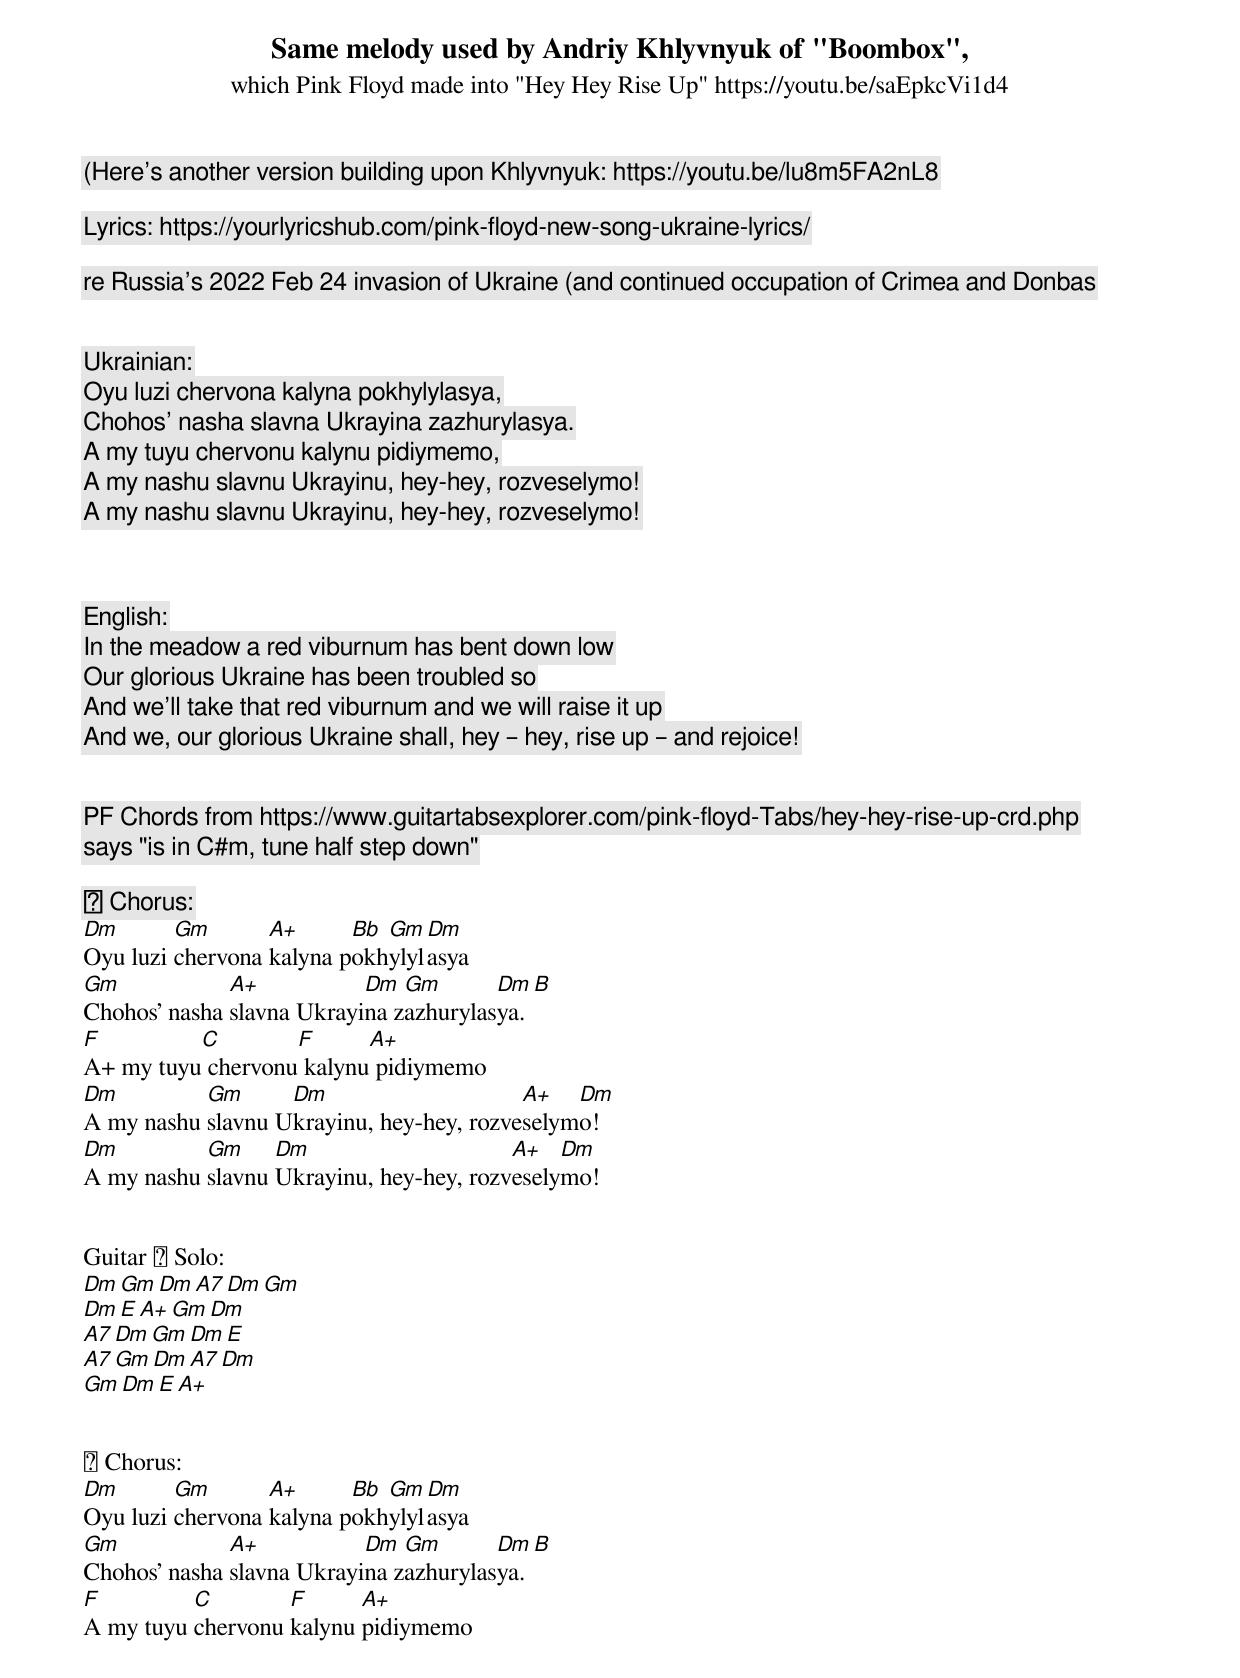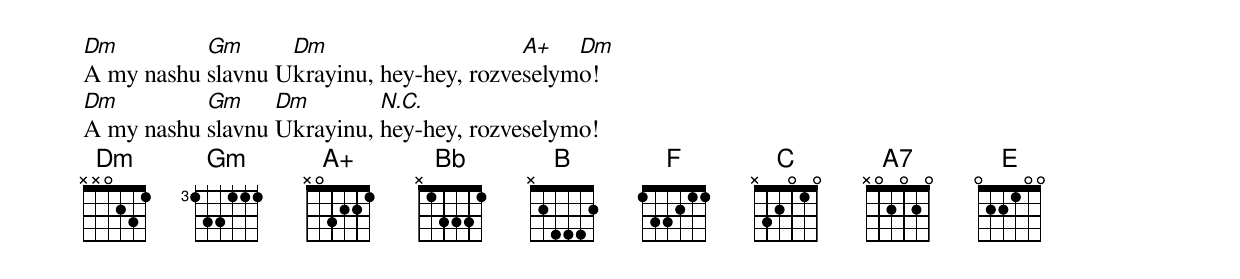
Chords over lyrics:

Same melody used by Andriy Khlyvnyuk of "Boombox",
which Pink Floyd made into "Hey Hey Rise Up" https://youtu.be/saEpkcVi1d4
(Here's another version building upon Khlyvnyuk: https://youtu.be/lu8m5FA2nL8

Lyrics: https://yourlyricshub.com/pink-floyd-new-song-ukraine-lyrics/

re Russia's 2022 Feb 24 invasion of Ukraine (and continued occupation of Crimea and Donbas


Ukrainian:
Oyu luzi chervona kalyna pokhylylasya,
Chohos’ nasha slavna Ukrayina zazhurylasya.
A my tuyu chervonu kalynu pidiymemo,
A my nashu slavnu Ukrayinu, hey-hey, rozveselymo!
A my nashu slavnu Ukrayinu, hey-hey, rozveselymo!



English:
In the meadow a red viburnum has bent down low
Our glorious Ukraine has been troubled so
And we’ll take that red viburnum and we will raise it up
And we, our glorious Ukraine shall, hey – hey, rise up – and rejoice!


PF Chords from https://www.guitartabsexplorer.com/pink-floyd-Tabs/hey-hey-rise-up-crd.php
says "is in C#m, tune half step down"

🎸 Chorus:
Dm       Gm       A+      Bb Gm  Dm
Oyu luzi chervona kalyna pokhylylasya
Gm            A+           Dm  Gm       Dm B
Chohos' nasha slavna Ukrayina zazhurylasya.
F         C        F      A+
A+ my tuyu chervonu kalynu pidiymemo
Dm         Gm      Dm                     A+   Dm
A my nashu slavnu Ukrayinu, hey-hey, rozveselymo!
Dm         Gm     Dm                     A+   Dm
A my nashu slavnu Ukrayinu, hey-hey, rozveselymo!


Guitar 🎸 Solo:
Dm Gm  Dm  A7  Dm  Gm
Dm  E  A+  Gm  Dm
A7  Dm  Gm  Dm  E
A7  Gm  Dm  A7  Dm
Gm  Dm  E  A+


🎸 Chorus:
Dm       Gm       A+      Bb Gm  Dm
Oyu luzi chervona kalyna pokhylylasya
Gm            A+           Dm  Gm       Dm B
Chohos' nasha slavna Ukrayina zazhurylasya.
F         C        F      A+
A my tuyu chervonu kalynu pidiymemo
Dm         Gm      Dm                     A+   Dm
A my nashu slavnu Ukrayinu, hey-hey, rozveselymo!
Dm         Gm     Dm        N.C.
A my nashu slavnu Ukrayinu, hey-hey, rozveselymo!
